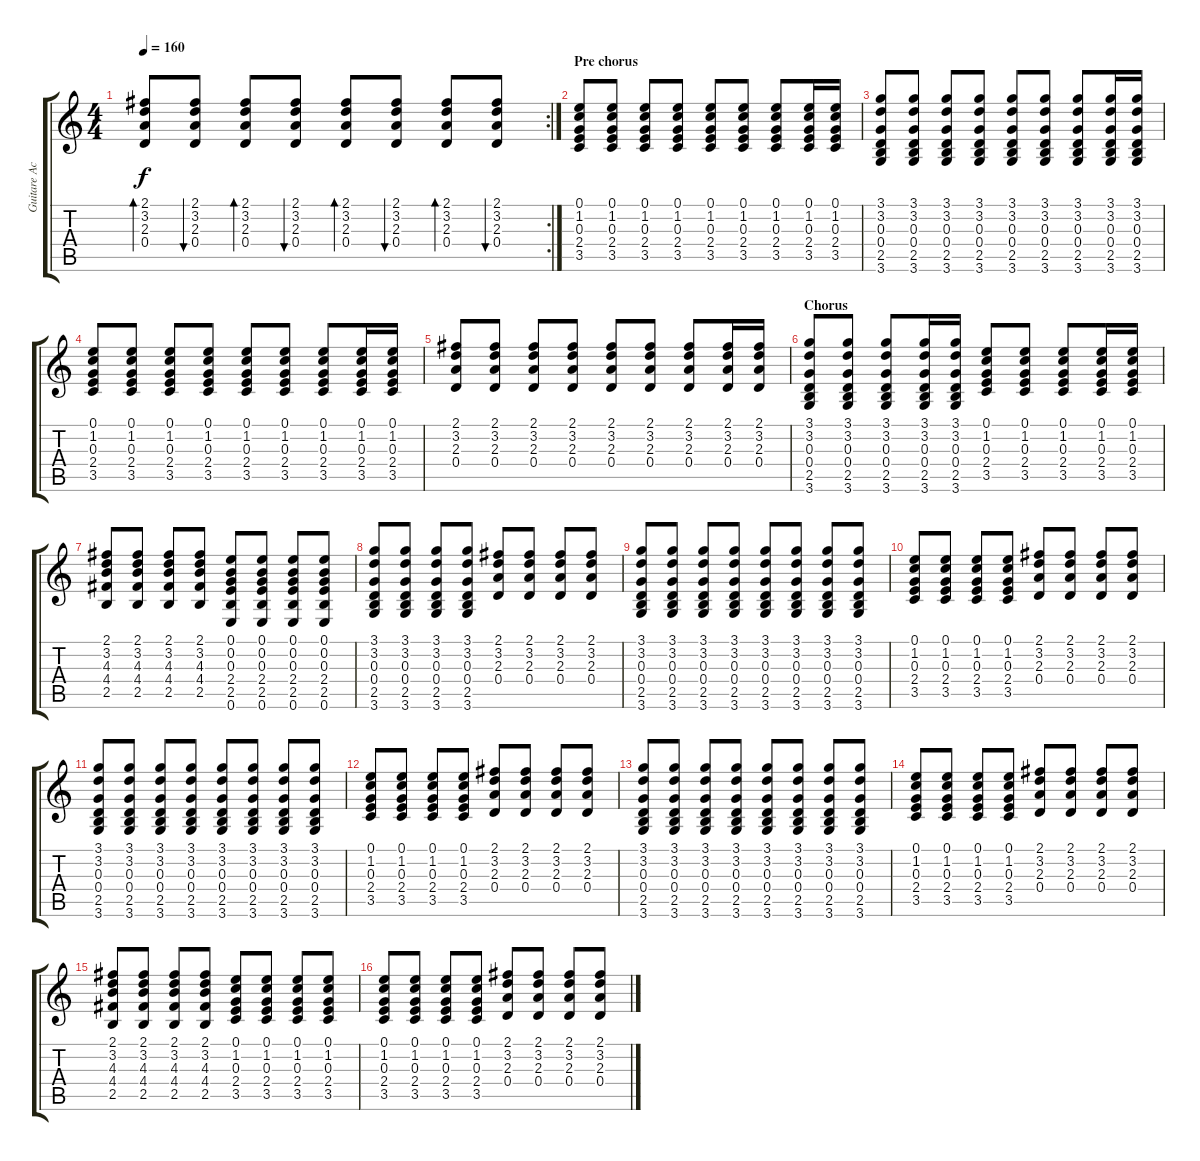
\track ("Guitare Acoustique" "Guitare Ac") {instrument acousticguitarsteel}
\staff {score tabs}
\tuning (E4 B3 G3 D3 A2 E2) {hide}
\rc 2
\ts (4 4)
\tempo 160
\clef g2
\ks c
(2.1 3.2 2.3 0.4).8{bd 60 dy f} (2.1 3.2 2.3 0.4).8{bu 60} (2.1 3.2 2.3 0.4).8{bd 60} (2.1 3.2 2.3 0.4).8{bu 60} (2.1 3.2 2.3 0.4).8{bd 60} (2.1 3.2 2.3 0.4).8{bu 60} (2.1 3.2 2.3 0.4).8{bd 60} (2.1 3.2 2.3 0.4).8{bu 60} |
\section ("" "Pre chorus")
(0.1 1.2 0.3 2.4 3.5).8 (0.1 1.2 0.3 2.4 3.5).8 (0.1 1.2 0.3 2.4 3.5).8 (0.1 1.2 0.3 2.4 3.5).8 (0.1 1.2 0.3 2.4 3.5).8 (0.1 1.2 0.3 2.4 3.5).8 (0.1 1.2 0.3 2.4 3.5).8 (0.1 1.2 0.3 2.4 3.5).16 (0.1 1.2 0.3 2.4 3.5).16 |
(3.1 3.2 0.3 0.4 2.5 3.6).8 (3.1 3.2 0.3 0.4 2.5 3.6).8 (3.1 3.2 0.3 0.4 2.5 3.6).8 (3.1 3.2 0.3 0.4 2.5 3.6).8 (3.1 3.2 0.3 0.4 2.5 3.6).8 (3.1 3.2 0.3 0.4 2.5 3.6).8 (3.1 3.2 0.3 0.4 2.5 3.6).8 (3.1 3.2 0.3 0.4 2.5 3.6).16 (3.1 3.2 0.3 0.4 2.5 3.6).16 |
(0.1 1.2 0.3 2.4 3.5).8 (0.1 1.2 0.3 2.4 3.5).8 (0.1 1.2 0.3 2.4 3.5).8 (0.1 1.2 0.3 2.4 3.5).8 (0.1 1.2 0.3 2.4 3.5).8 (0.1 1.2 0.3 2.4 3.5).8 (0.1 1.2 0.3 2.4 3.5).8 (0.1 1.2 0.3 2.4 3.5).16 (0.1 1.2 0.3 2.4 3.5).16 |
(2.1 3.2 2.3 0.4).8 (2.1 3.2 2.3 0.4).8 (2.1 3.2 2.3 0.4).8 (2.1 3.2 2.3 0.4).8 (2.1 3.2 2.3 0.4).8 (2.1 3.2 2.3 0.4).8 (2.1 3.2 2.3 0.4).8 (2.1 3.2 2.3 0.4).16 (2.1 3.2 2.3 0.4).16 |
\section ("" "Chorus")
(3.1 3.2 0.3 0.4 2.5 3.6).8 (3.1 3.2 0.3 0.4 2.5 3.6).8 (3.1 3.2 0.3 0.4 2.5 3.6).8 (3.1 3.2 0.3 0.4 2.5 3.6).16 (3.1 3.2 0.3 0.4 2.5 3.6).16 (0.1 1.2 0.3 2.4 3.5).8 (0.1 1.2 0.3 2.4 3.5).8 (0.1 1.2 0.3 2.4 3.5).8 (0.1 1.2 0.3 2.4 3.5).16 (0.1 1.2 0.3 2.4 3.5).16 |
(2.1 3.2 4.3 4.4 2.5).8 (2.1 3.2 4.3 4.4 2.5).8 (2.1 3.2 4.3 4.4 2.5).8 (2.1 3.2 4.3 4.4 2.5).8 (0.1 0.2 0.3 2.4 2.5 0.6).8 (0.1 0.2 0.3 2.4 2.5 0.6).8 (0.1 0.2 0.3 2.4 2.5 0.6).8 (0.1 0.2 0.3 2.4 2.5 0.6).8 |
(3.1 3.2 0.3 0.4 2.5 3.6).8 (3.1 3.2 0.3 0.4 2.5 3.6).8 (3.1 3.2 0.3 0.4 2.5 3.6).8 (3.1 3.2 0.3 0.4 2.5 3.6).8 (2.1 3.2 2.3 0.4).8 (2.1 3.2 2.3 0.4).8 (2.1 3.2 2.3 0.4).8 (2.1 3.2 2.3 0.4).8 |
(3.1 3.2 0.3 0.4 2.5 3.6).8 (3.1 3.2 0.3 0.4 2.5 3.6).8 (3.1 3.2 0.3 0.4 2.5 3.6).8 (3.1 3.2 0.3 0.4 2.5 3.6).8 (3.1 3.2 0.3 0.4 2.5 3.6).8 (3.1 3.2 0.3 0.4 2.5 3.6).8 (3.1 3.2 0.3 0.4 2.5 3.6).8 (3.1 3.2 0.3 0.4 2.5 3.6).8 |
(0.1 1.2 0.3 2.4 3.5).8 (0.1 1.2 0.3 2.4 3.5).8 (0.1 1.2 0.3 2.4 3.5).8 (0.1 1.2 0.3 2.4 3.5).8 (2.1 3.2 2.3 0.4).8 (2.1 3.2 2.3 0.4).8 (2.1 3.2 2.3 0.4).8 (2.1 3.2 2.3 0.4).8 |
(3.1 3.2 0.3 0.4 2.5 3.6).8 (3.1 3.2 0.3 0.4 2.5 3.6).8 (3.1 3.2 0.3 0.4 2.5 3.6).8 (3.1 3.2 0.3 0.4 2.5 3.6).8 (3.1 3.2 0.3 0.4 2.5 3.6).8 (3.1 3.2 0.3 0.4 2.5 3.6).8 (3.1 3.2 0.3 0.4 2.5 3.6).8 (3.1 3.2 0.3 0.4 2.5 3.6).8 |
(0.1 1.2 0.3 2.4 3.5).8 (0.1 1.2 0.3 2.4 3.5).8 (0.1 1.2 0.3 2.4 3.5).8 (0.1 1.2 0.3 2.4 3.5).8 (2.1 3.2 2.3 0.4).8 (2.1 3.2 2.3 0.4).8 (2.1 3.2 2.3 0.4).8 (2.1 3.2 2.3 0.4).8 |
(3.1 3.2 0.3 0.4 2.5 3.6).8 (3.1 3.2 0.3 0.4 2.5 3.6).8 (3.1 3.2 0.3 0.4 2.5 3.6).8 (3.1 3.2 0.3 0.4 2.5 3.6).8 (3.1 3.2 0.3 0.4 2.5 3.6).8 (3.1 3.2 0.3 0.4 2.5 3.6).8 (3.1 3.2 0.3 0.4 2.5 3.6).8 (3.1 3.2 0.3 0.4 2.5 3.6).8 |
(0.1 1.2 0.3 2.4 3.5).8 (0.1 1.2 0.3 2.4 3.5).8 (0.1 1.2 0.3 2.4 3.5).8 (0.1 1.2 0.3 2.4 3.5).8 (2.1 3.2 2.3 0.4).8 (2.1 3.2 2.3 0.4).8 (2.1 3.2 2.3 0.4).8 (2.1 3.2 2.3 0.4).8 |
(2.1 3.2 4.3 4.4 2.5).8 (2.1 3.2 4.3 4.4 2.5).8 (2.1 3.2 4.3 4.4 2.5).8 (2.1 3.2 4.3 4.4 2.5).8 (0.1 1.2 0.3 2.4 3.5).8 (0.1 1.2 0.3 2.4 3.5).8 (0.1 1.2 0.3 2.4 3.5).8 (0.1 1.2 0.3 2.4 3.5).8 |
(0.1 1.2 0.3 2.4 3.5).8 (0.1 1.2 0.3 2.4 3.5).8 (0.1 1.2 0.3 2.4 3.5).8 (0.1 1.2 0.3 2.4 3.5).8 (2.1 3.2 2.3 0.4).8 (2.1 3.2 2.3 0.4).8 (2.1 3.2 2.3 0.4).8 (2.1 3.2 2.3 0.4).8
